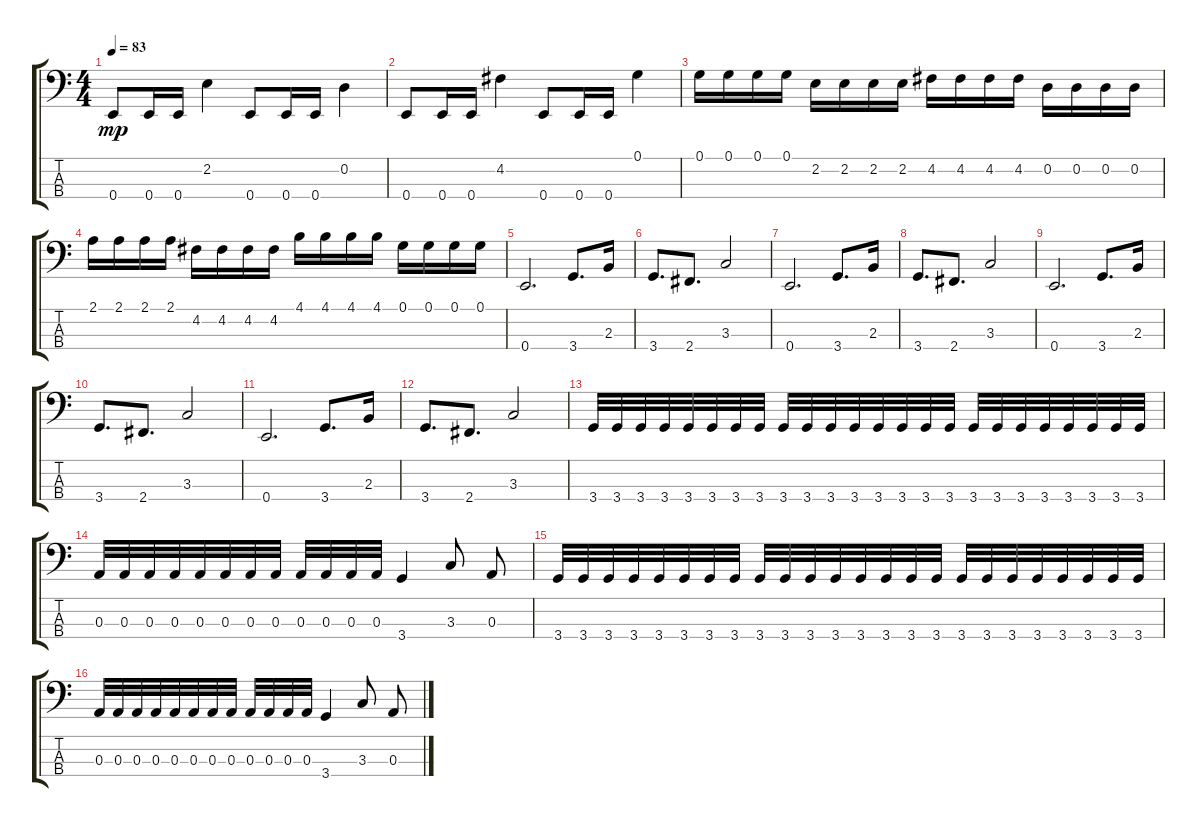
\track "" {instrument electricbasspick}
\staff {score tabs}
\tuning (G2 D2 A1 E1) {hide}
\ts (4 4)
\tempo 83
\clef f4
\ks c
0.4.8{dy mp} 0.4.16 0.4.16 2.2.4 0.4.8 0.4.16 0.4.16 0.2.4 |
0.4.8 0.4.16 0.4.16 4.2.4 0.4.8 0.4.16 0.4.16 0.1.4 |
0.1.16 0.1.16 0.1.16 0.1.16 2.2.16 2.2.16 2.2.16 2.2.16 4.2.16 4.2.16 4.2.16 4.2.16 0.2.16 0.2.16 0.2.16 0.2.16 |
2.1.16 2.1.16 2.1.16 2.1.16 4.2.16 4.2.16 4.2.16 4.2.16 4.1.16 4.1.16 4.1.16 4.1.16 0.1.16 0.1.16 0.1.16 0.1.16 |
0.4.2{d} 3.4.8{d} 2.3.16 |
3.4.8{d} 2.4.8{d} 3.3.2 |
0.4.2{d} 3.4.8{d} 2.3.16 |
3.4.8{d} 2.4.8{d} 3.3.2 |
0.4.2{d} 3.4.8{d} 2.3.16 |
3.4.8{d} 2.4.8{d} 3.3.2 |
0.4.2{d} 3.4.8{d} 2.3.16 |
3.4.8{d} 2.4.8{d} 3.3.2 |
3.4.32 3.4.32 3.4.32 3.4.32 3.4.32 3.4.32 3.4.32 3.4.32 3.4.32 3.4.32 3.4.32 3.4.32 3.4.32 3.4.32 3.4.32 3.4.32 3.4.32 3.4.32 3.4.32 3.4.32 3.4.32 3.4.32 3.4.32 3.4.32 |
0.3.32 0.3.32 0.3.32 0.3.32 0.3.32 0.3.32 0.3.32 0.3.32 0.3.32 0.3.32 0.3.32 0.3.32 3.4.4 3.3.8 0.3.8 |
3.4.32 3.4.32 3.4.32 3.4.32 3.4.32 3.4.32 3.4.32 3.4.32 3.4.32 3.4.32 3.4.32 3.4.32 3.4.32 3.4.32 3.4.32 3.4.32 3.4.32 3.4.32 3.4.32 3.4.32 3.4.32 3.4.32 3.4.32 3.4.32 |
0.3.32 0.3.32 0.3.32 0.3.32 0.3.32 0.3.32 0.3.32 0.3.32 0.3.32 0.3.32 0.3.32 0.3.32 3.4.4 3.3.8 0.3.8
